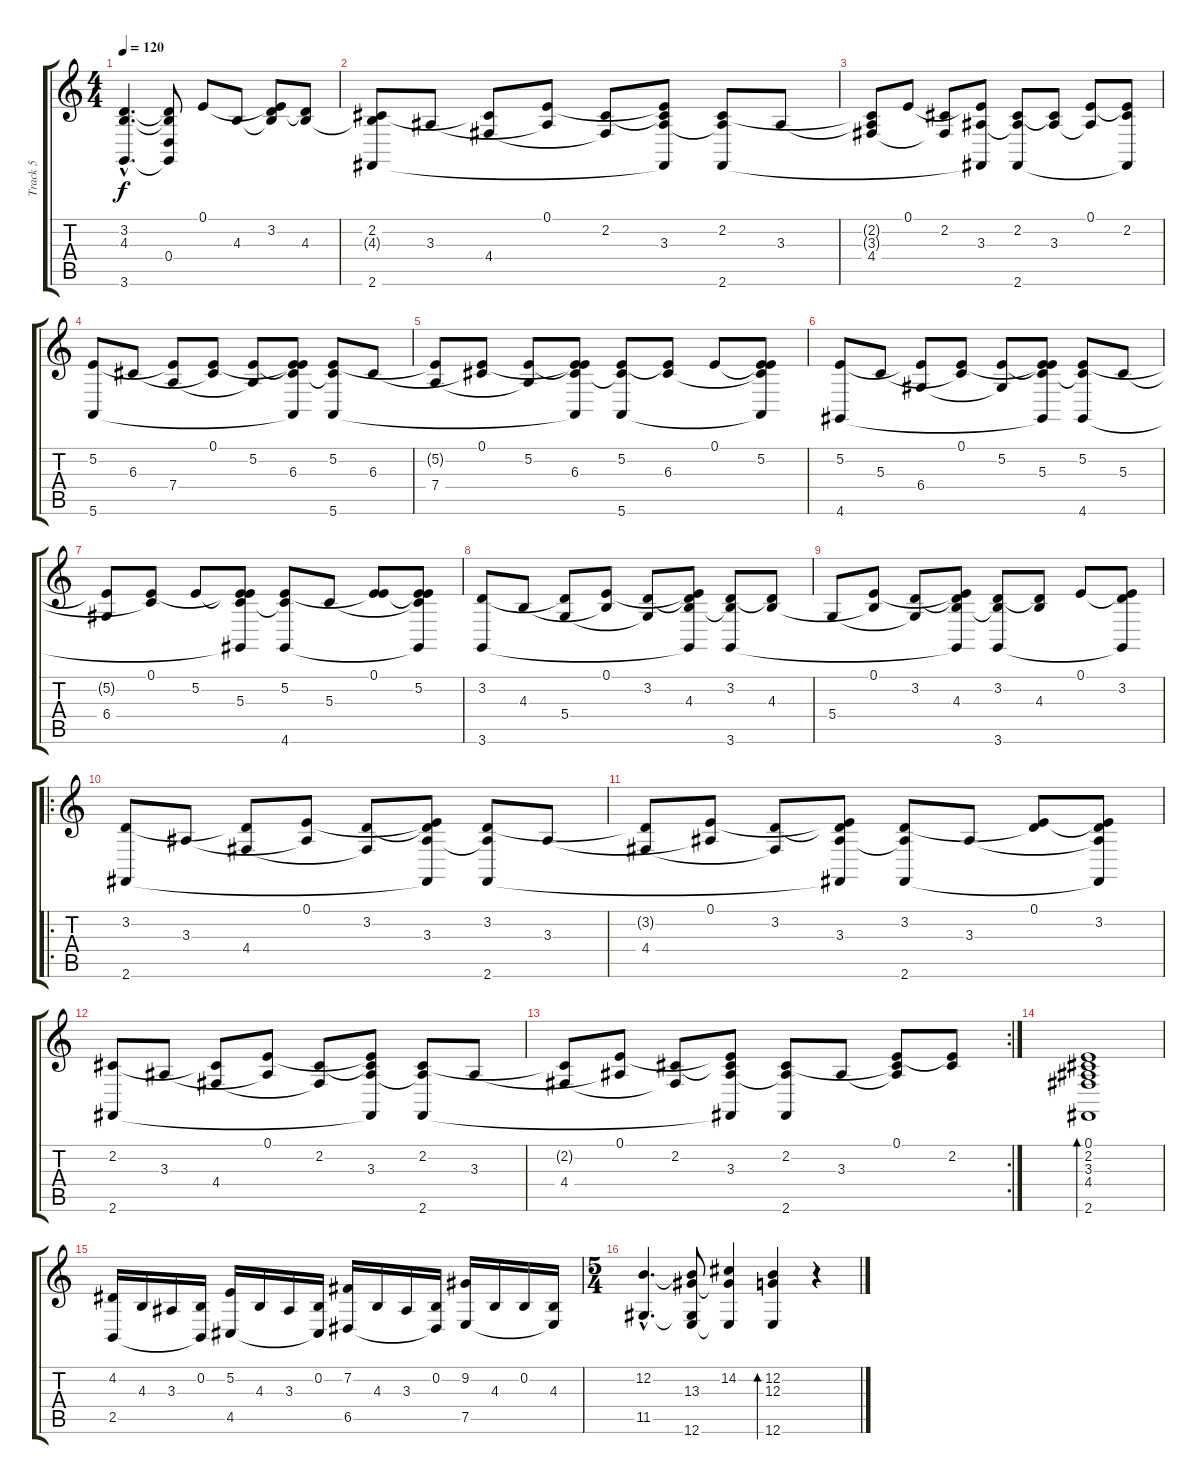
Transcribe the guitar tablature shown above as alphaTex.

\track ("Track 5" "Track 5") {instrument acousticgrandpiano}
\staff {score tabs}
\tuning (E4 B3 G3 D3 A2 E2) {hide}
\ts (4 4)
\tempo 120
\clef g2
\ks c
(3.2{hac} 4.3{hac} 3.6{hac}).4{d dy f} (3.2{t} 4.3{t} 0.4 3.6{t}).8 0.1.8 4.3.8 (0.1{t} 3.2 4.3{t}).8 (3.2{t} 4.3).8 |
(2.2 4.3{t} 2.6).8 3.3.8 (2.2{t} 4.4).8 (0.1 3.3{t}).8 (2.2 4.4{t}).8 (0.1{t} 2.2{t} 3.3 2.6{t}).8 (2.2 3.3{t} 2.6).8 3.3.8 |
(2.2{t} 3.3{t} 4.4).8 0.1.8 (2.2 4.4{t}).8 (0.1{t} 3.3 2.6{t}).8 (2.2 3.3{t} 2.6).8 (2.2{t} 3.3).8 (0.1 3.3{t}).8 (0.1{t} 2.2 2.6{t}).8 |
(5.2 5.6).8 6.3.8 (5.2{t} 7.4).8 (0.1 6.3{t}).8 (5.2 7.4{t}).8 (0.1{t} 5.2{t} 6.3 5.6{t}).8 (5.2 6.3{t} 5.6).8 6.3.8 |
(5.2{t} 7.4).8 (0.1 6.3{t}).8 (5.2 7.4{t}).8 (0.1{t} 5.2{t} 6.3 5.6{t}).8 (5.2 6.3{t} 5.6).8 (5.2{t} 6.3).8 0.1.8 (0.1{t} 5.2 6.3{t} 5.6{t}).8 |
(5.2 4.6).8 5.3.8 (5.2{t} 6.4).8 (0.1 5.3{t}).8 (5.2 6.4{t}).8 (0.1{t} 5.2{t} 5.3 4.6{t}).8 (5.2 5.3{t} 4.6).8 5.3.8 |
(5.2{t} 6.4).8 (0.1 5.3{t}).8 5.2.8 (0.1{t} 5.2{t} 5.3 4.6{t}).8 (5.2 5.3{t} 4.6).8 5.3.8 (0.1 5.2{t}).8 (0.1{t} 5.2 5.3{t} 4.6{t}).8 |
(3.2 3.6).8 4.3.8 (3.2{t} 5.4).8 (0.1 4.3{t}).8 (3.2 5.4{t}).8 (0.1{t} 3.2{t} 4.3 3.6{t}).8 (3.2 4.3{t} 3.6).8 (3.2{t} 4.3).8 |
5.4.8 (0.1 4.3{t}).8 (3.2 5.4{t}).8 (0.1{t} 3.2{t} 4.3 3.6{t}).8 (3.2 4.3{t} 3.6).8 (3.2{t} 4.3).8 0.1.8 (0.1{t} 3.2 3.6{t}).8 |
\ro
(3.2 2.6).8 3.3.8 (3.2{t} 4.4).8 (0.1 3.3{t}).8 (3.2 4.4{t}).8 (0.1{t} 3.2{t} 3.3 2.6{t}).8 (3.2 3.3{t} 2.6).8 3.3.8 |
(3.2{t} 4.4).8 (0.1 3.3{t}).8 (3.2 4.4{t}).8 (0.1{t} 3.2{t} 3.3 2.6{t}).8 (3.2 3.3{t} 2.6).8 3.3.8 (0.1 3.2{t}).8 (0.1{t} 3.2 3.3{t} 2.6{t}).8 |
(2.2 2.6).8 3.3.8 (2.2{t} 4.4).8 (0.1 3.3{t}).8 (2.2 4.4{t}).8 (0.1{t} 2.2{t} 3.3 2.6{t}).8 (2.2 3.3{t} 2.6).8 3.3.8 |
\rc 2
(2.2{t} 4.4).8 (0.1 3.3{t}).8 (2.2 4.4{t}).8 (0.1{t} 2.2{t} 3.3 2.6{t}).8 (2.2 3.3{t} 2.6).8 3.3.8 (0.1 2.2{t} 3.3{t}).8 (0.1{t} 2.2).8 |
(0.1 2.2 3.3 4.4 2.6).1{bd 240} |
(4.2 2.5).16 4.3.16 3.3.16 (0.2 2.5{t}).16 (5.2 4.5).16 4.3.16 3.3.16 (0.2 4.5{t}).16 (7.2 6.5).16 4.3.16 3.3.16 (0.2 6.5{t}).16 (9.2 7.5).16 4.3.16 0.2.16 (4.3 7.5{t}).16 |
\ts (5 4)
(12.2{hac} 11.5{hac}).4{d} (12.2{t} 13.3 11.5{t} 12.6).8 (14.2 13.3{t} 12.6{t}).4 (12.2 12.3 12.6).4{bd 240} r.4
